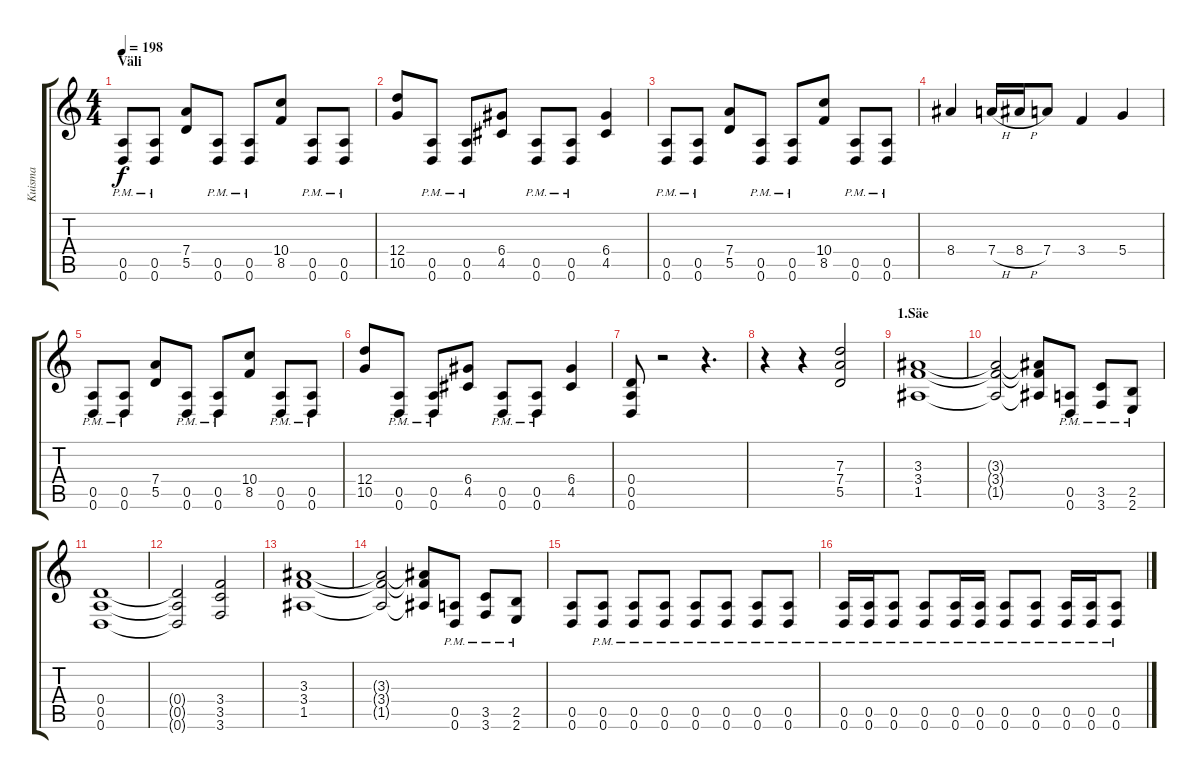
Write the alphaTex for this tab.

\track ("Kuisma" "Kuisma") {instrument distortionguitar}
\staff {score tabs}
\tuning (E4 B3 G3 D3 A2 D2) {hide}
\ts (4 4)
\section ("" "Väli")
\tempo 198
\clef g2
\ks c
(0.5{pm} 0.6{pm}).8{dy f} (0.5{pm} 0.6{pm}).8 (7.4 5.5).8 (0.5{pm} 0.6{pm}).8 (0.5{pm} 0.6{pm}).8 (10.4 8.5).8 (0.5{pm} 0.6{pm}).8 (0.5{pm} 0.6{pm}).8 |
(12.4 10.5).8 (0.5{pm} 0.6{pm}).8 (0.5{pm} 0.6{pm}).8 (6.4 4.5).8 (0.5{pm} 0.6{pm}).8 (0.5{pm} 0.6{pm}).8 (6.4 4.5).4 |
(0.5{pm} 0.6{pm}).8 (0.5{pm} 0.6{pm}).8 (7.4 5.5).8 (0.5{pm} 0.6{pm}).8 (0.5{pm} 0.6{pm}).8 (10.4 8.5).8 (0.5{pm} 0.6{pm}).8 (0.5{pm} 0.6{pm}).8 |
8.4.4 7.4{h}.16 8.4{h}.16 7.4.8 3.4.4 5.4.4 |
(0.5{pm} 0.6{pm}).8 (0.5{pm} 0.6{pm}).8 (7.4 5.5).8 (0.5{pm} 0.6{pm}).8 (0.5{pm} 0.6{pm}).8 (10.4 8.5).8 (0.5{pm} 0.6{pm}).8 (0.5{pm} 0.6{pm}).8 |
(12.4 10.5).8 (0.5{pm} 0.6{pm}).8 (0.5{pm} 0.6{pm}).8 (6.4 4.5).8 (0.5{pm} 0.6{pm}).8 (0.5{pm} 0.6{pm}).8 (6.4 4.5).4 |
(0.4 0.5 0.6).8 r.2 r.4{d} |
r.4 r.4 (7.3 7.4 5.5).2 |
\section ("" "1.Säe")
(3.3 3.4 1.5).1 |
(3.3{t} 3.4{t} 1.5{t}).2 (3.3{t} 3.4{t} 1.5{t}).8 (0.5 0.6{pm}).8 (3.5 3.6{pm}).8 (2.5 2.6{pm}).8 |
(0.4 0.5 0.6).1 |
(0.4{t} 0.5{t} 0.6{t}).2 (3.4 3.5 3.6).2 |
(3.3 3.4 1.5).1 |
(3.3{t} 3.4{t} 1.5{t}).2 (3.3{t} 3.4{t} 1.5{t}).8 (0.5 0.6{pm}).8 (3.5 3.6{pm}).8 (2.5 2.6{pm}).8 |
(0.5 0.6).8 (0.5{pm} 0.6{pm}).8 (0.5{pm} 0.6{pm}).8 (0.5{pm} 0.6{pm}).8 (0.5{pm} 0.6{pm}).8 (0.5{pm} 0.6{pm}).8 (0.5{pm} 0.6{pm}).8 (0.5{pm} 0.6{pm}).8 |
(0.5{pm} 0.6{pm}).16 (0.5{pm} 0.6{pm}).16 (0.5{pm} 0.6{pm}).8 (0.5{pm} 0.6{pm}).8 (0.5{pm} 0.6{pm}).16 (0.5{pm} 0.6{pm}).16 (0.5{pm} 0.6{pm}).8 (0.5{pm} 0.6{pm}).8 (0.5{pm} 0.6{pm}).16 (0.5{pm} 0.6{pm}).16 (0.5{pm} 0.6{pm}).8
